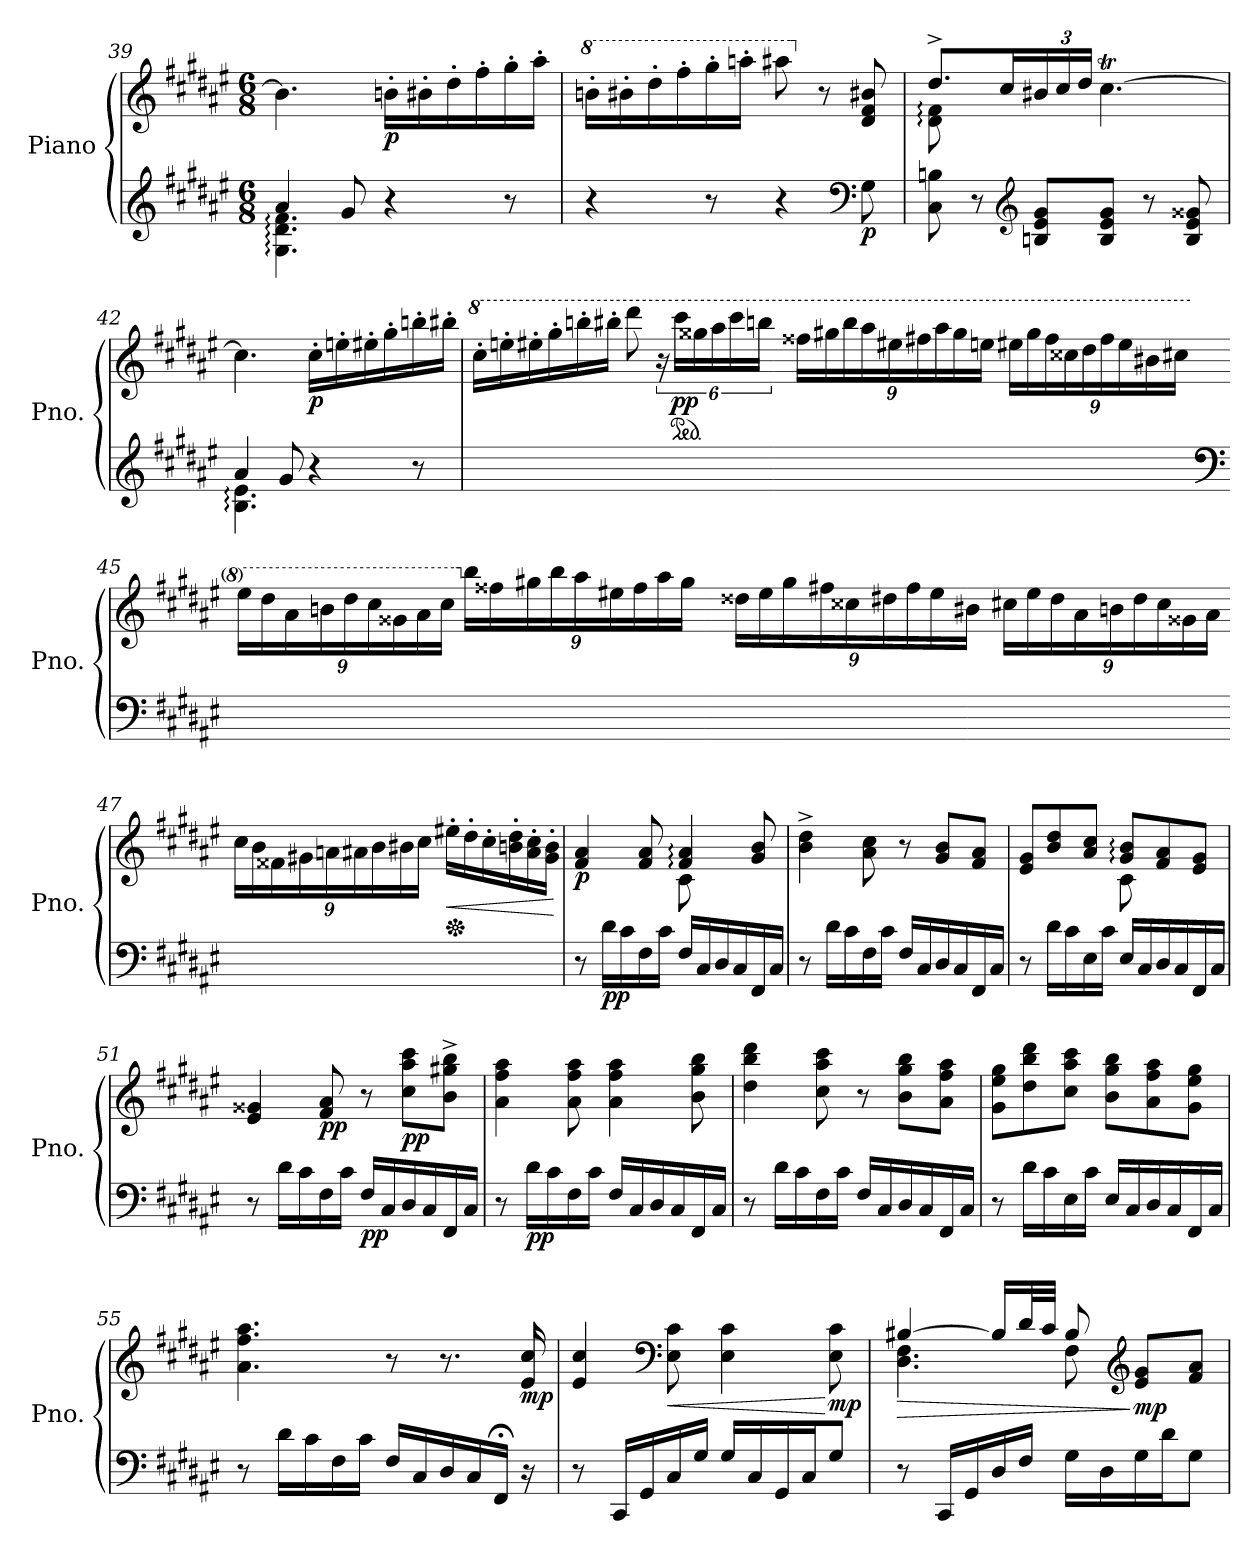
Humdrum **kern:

**kern	**kern	**dynam
*part1	*part1	*part1
*staff2	*staff1	*staff1/2
*I"Piano	*	*
*I'Pno.	*	*
*clefG2	*clefG2	*
*k[f#c#g#d#a#e#]	*k[f#c#g#d#a#e#]	*
*M6/8	*M6/8	*
=39	=39	=39
*^	*	*
4a#/	4.G#\: 4.d#\: 4.f#\:	4.b#\]	.
8g#/	.	.	.
!	!	!	!LO:DY:b
4r	4ryy	16bn'\LL	p
.	.	16b#X'\	.
.	.	16dd#'\	.
.	.	16ff#'\	.
8r	8ryy	16gg#'\	.
.	.	16aa#'\JJ	.
*v	*v	*	*
=40	=40	=40
*	*8va	*
4r	16bbn'\LL	.
.	16bb#X'\	.
.	16ddd#'\	.
.	16fff#'\	.
8r	16ggg#'\	.
.	16aaan'\JJ	.
4r	8aaa#X\	.
*	*X8va	*
.	8r	.
*clefF4	*	*
!	!	!LO:DY:b=2
8G#\	8d#/ 8f#/ 8b#X/	p
=41	=41	=41
*	*^	*
8C#\ 8Bn\	8.dd#^/L	8d#\: 8f#\:	.
8r	.	8ryy	.
.	16cc#/L	.	.
*clefG2	*	*	*
*	*Xbrackettup	*	*
8Bn/ 8e#/ 8g#/L	24b#X/	2ryy	.
.	24cc#/	.	.
.	24dd#/JJ	.	.
8B/ 8e#/ 8g#/J	[4.cc#T\	.	.
8r	.	.	.
8B/ 8e#/ 8g##X/	.	.	.
*	*v	*v	*
!!LO:LB:g=z
=42	=42	=42
*^	*	*
4a#/	4.B\: 4.e#\:	4.cc#\]	.
8g#/	.	.	.
!	!	!	!LO:DY:b
4r	4ryy	16cc#'\LL	p
.	.	16een'\	.
.	.	16ee#X'\	.
.	.	16gg#'\	.
8r	8ryy	16bbn'\	.
.	.	16bb#X'\JJ	.
*v	*v	*	*
=43	=43	=43
*	*8va	*
*	*MM80	*
2.ryy	16ccc#'\LL	.
.	16eeen'\	.
.	16eee#X'\	.
.	16ggg#'\	.
.	16bbbn'\	.
.	16bbb#X'\JJ	.
.	8dddd#\	.
*	*brackettup	*
.	24r	.
*	*ped	*
!	!	!LO:DY:b
.	24cccc#!\LL	pp
.	24ggg##X!\	.
*	*Xbrackettup	*
.	24aaa#!\	.
.	24cccc#!\	.
.	24bbbn!\JJ	.
=44-	=44-	=44-
2.ryy	24fff##X!\LL	.
.	24ggg#X!\	.
.	24bbb!\	.
*	*MM108	*
.	24aaa#!\	.
.	24eee#X!\	.
.	24fff#X!\	.
.	24aaa#!\	.
.	24ggg#!\	.
.	24eeen!\JJ	.
.	24eee#X!\LL	.
.	24ggg#!\	.
.	24fff#!\	.
*	*MM124	*
.	24ccc##X!\	.
.	24ddd#!\	.
.	24fff#!\	.
.	24eee#!\	.
.	24bb#X!\	.
.	24ccc#X!\JJ	.
!!LO:LB:g=z
=45-	=45-	=45-
*clefF4	*	*
2.ryy	24eee#!\LL	.
.	24ddd#!\	.
.	24aa#!\	.
.	24bbn!\	.
.	24ddd#!\	.
.	24ccc#!\	.
.	24gg##X!\	.
.	24aa#!\	.
.	24ccc#!\JJ	.
*	*X8va	*
.	24bb!\LL	.
.	24ff##X!\	.
.	24gg#X!\	.
.	24bb!\	.
.	24aa#!\	.
.	24ee#X!\	.
.	24ff##!\	.
.	24aa#!\	.
.	24gg#!\JJ	.
=46-	=46-	=46-
2.ryy	24dd##X!\LL	.
.	24ee#!\	.
.	24gg#!\	.
.	24ff#!\	.
.	24cc##X!\	.
.	24dd#X!\	.
.	24ff#!\	.
.	24ee#!\	.
.	24b#X!\JJ	.
*	*MM116	*
.	24cc#X!\LL	.
.	24ee#!\	.
.	24dd#!\	.
.	24a#!\	.
.	24bn!\	.
.	24dd#!\	.
.	24cc#!\	.
.	24g##X!\	.
.	24a#!\JJ	.
=47-	=47-	=47-
*	*MM108	*
2.ryy	24cc#!\LL	.
.	24b!\	.
.	24f##X!\	.
.	24g#X!\	.
.	24an!\	.
.	24a#X!\	.
.	24b!\	.
.	24b#X!\	.
.	24cc#!\JJ	.
*	*Xped	*
*	*MM100	*
!	!	!LO:HP:b
.	16ee#X'\LL	<
.	16dd#'\	.
.	16cc#'\	.
.	16bn\' 16dd#\'	.
.	16a#\' 16cc#\'	.
.	16g#\' 16b\'JJ	.
.	.	[
!!LO:LB:g=z
=48	=48	=48
*	*^	*
!	!	!	!LO:DY:b
8r	4f#/ 4a#/	4.rcyy	p
!	!	!	!LO:DY:b=2
16d#\LL	.	.	pp
16c#\	.	.	.
16F#\	8f#/ 8a#/	.	.
16c#\JJ	.	.	.
16F#/LL	4f#/: 4a#/:	8c#\	.
16C#/	.	.	.
16D#/	.	4reyy	.
16C#/	.	.	.
16FF#/	8g#/ 8b/	.	.
16C#/JJ	.	.	.
*	*v	*v	*
=49	=49	=49
8r	4b\^ 4dd#\^	.
16d#\LL	.	.
16c#\	.	.
16F#\	8a#\ 8cc#\	.
16c#\JJ	.	.
16F#/LL	8r	.
16C#/	.	.
16D#/	8g#/ 8b/L	.
16C#/	.	.
16FF#/	8f#/ 8a#/J	.
16C#/JJ	.	.
=50	=50	=50
*	*^	*
8r	8e#/ 8g#/L	4.rcyy	.
16d#\LL	8b/ 8dd#/	.	.
16c#\	.	.	.
16E#\	8a#/ 8cc#/J	.	.
16c#\JJ	.	.	.
*	*MM85	*	*
16E#/LL	8g#/: 8b/:L	8c#\	.
16C#/	.	.	.
16D#/	8f#/ 8a#/	4rgyy	.
16C#/	.	.	.
16FF#/	8e#/ 8g#/J	.	.
16C#/JJ	.	.	.
*	*v	*v	*
=51	=51	=51
8r	4e#/ 4g##X/	.
16d#\LL	.	.
16c#\	.	.
!	!	!LO:DY:b
16F#\	8f#/ 8a#/	pp
16c#\JJ	.	.
!	!	!LO:DY:b=2
16F#/LL	8r	pp
16C#/	.	.
*	*MM100	*
!	!	!LO:DY:b
16D#/	8cc#\ 8aa#\ 8ccc#\L	pp
16C#/	.	.
16FF#/	8b\^ 8gg#X\^ 8bb\^J	.
16C#/JJ	.	.
!!LO:LB:g=z
=52	=52	=52
8r	4a#\ 4ff#\ 4aa#\	.
!	!	!LO:DY:b=2
16d#\LL	.	pp
16c#\	.	.
16F#\	8a#\ 8ff#\ 8aa#\	.
16c#\JJ	.	.
16F#/LL	4a#\ 4ff#\ 4aa#\	.
16C#/	.	.
16D#/	.	.
16C#/	.	.
16FF#/	8b\ 8gg#\ 8bb\	.
16C#/JJ	.	.
=53	=53	=53
8r	4dd#\ 4bb\ 4ddd#\	.
16d#\LL	.	.
16c#\	.	.
16F#\	8cc#\ 8aa#\ 8ccc#\	.
16c#\JJ	.	.
16F#/LL	8r	.
16C#/	.	.
16D#/	8b\ 8gg#\ 8bb\L	.
16C#/	.	.
16FF#/	8a#\ 8ff#\ 8aa#\J	.
16C#/JJ	.	.
=54	=54	=54
8r	8g#\ 8ee#\ 8gg#\L	.
16d#\LL	8dd#\ 8bb\ 8ddd#\	.
16c#\	.	.
16E#\	8cc#\ 8aa#\ 8ccc#\J	.
16c#\JJ	.	.
16E#/LL	8b\ 8gg#\ 8bb\L	.
16C#/	.	.
16D#/	8a#\ 8ff#\ 8aa#\	.
16C#/	.	.
16FF#/	8g#\ 8ee#\ 8gg#\J	.
16C#/JJ	.	.
=55	=55	=55
*	*MM85	*
8r	4.a#\ 4.ff#\ 4.aa#\	.
16d#\LL	.	.
16c#\	.	.
16F#\	.	.
16c#\JJ	.	.
16F#/LL	8r	.
16C#/	.	.
16D#/	8.r	.
16C#/	.	.
16FF#;</JJ	.	.
*	*MM100	*
!	!	!LO:DY:b
16r	16e#/ 16cc#/	mp
!!LO:PB:g=z
=56	=56	=56
!	!	!LO:DY:b=2
!	!	!LO:DY:n=1:b
8r	4e#/ 4cc#/	p mp
16CC#/LL	.	.
16GG#/	.	.
*	*clefF4	*
!	!	!LO:HP:b
16C#/	8E#\ 8c#\	<
16G#/JJ	.	.
16G#/LL	4E#\ 4c#\	.
16C#/	.	.
16GG#/	.	.
16C#/J	.	.
!	!	!LO:DY:n=2:b
8G#/J	8E#\ 8c#\	[ mp
=57	=57	=57
!	!	!LO:HP:b
*	*^	*
8r	[4B#X/	4.D#\ 4.F#\	>
16CC#/LL	.	.	.
16GG#/	.	.	.
16D#/	16B#/LL]	.	.
16F#/JJ	32d#/L	.	.
.	32c#/JJJ	.	.
16G#\LL	8B#/	8F#\	.
16D#\	.	.	.
*	*clefG2	*	*
!	!	!	!LO:DY:n=1:b
16G#\	8e#/ 8g#/L	4reyy	] mp
16d#\J	.	.	.
8G#\J	8f#/ 8a#/J	.	.
*	*v	*v	*
=	=	=
*-	*-	*-
